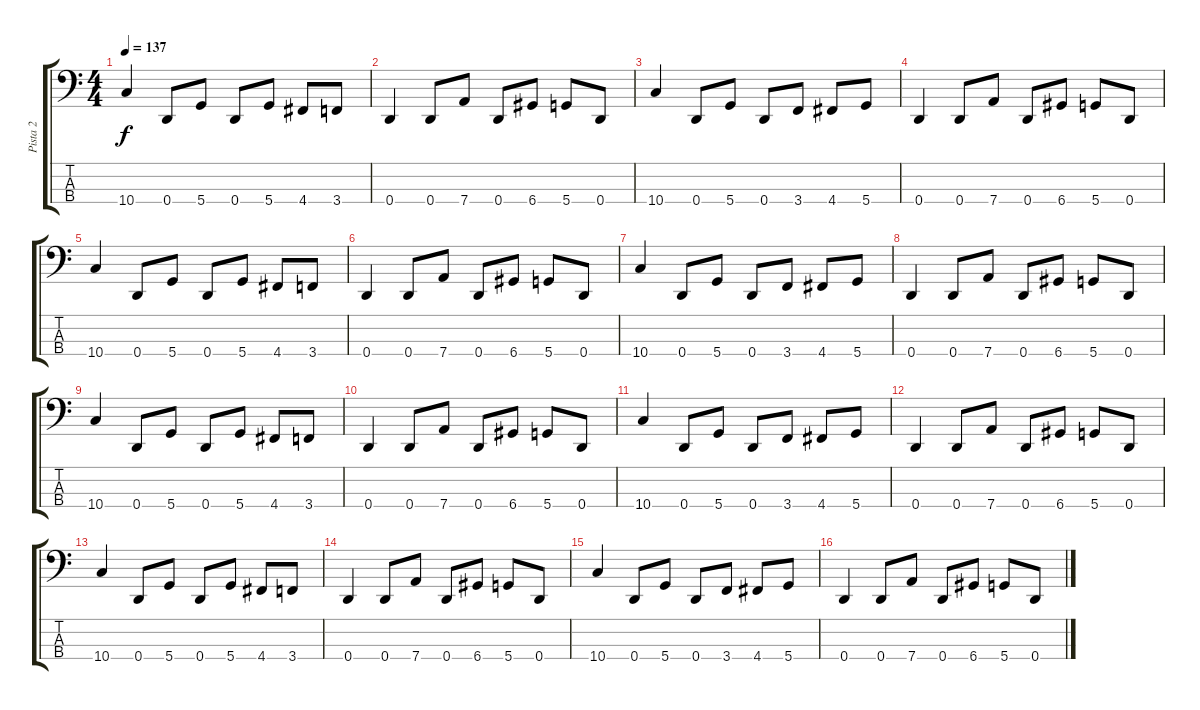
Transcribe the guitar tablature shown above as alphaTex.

\track ("Pista 2" "Pista 2") {instrument electricbassfinger}
\staff {score tabs}
\tuning (G2 D2 A1 D1) {hide}
\ts (4 4)
\tempo 137
\clef f4
\ks c
10.4.4{dy f} 0.4.8 5.4.8 0.4.8 5.4.8 4.4.8 3.4.8 |
0.4.4 0.4.8 7.4.8 0.4.8 6.4.8 5.4.8 0.4.8 |
10.4.4 0.4.8 5.4.8 0.4.8 3.4.8 4.4.8 5.4.8 |
0.4.4 0.4.8 7.4.8 0.4.8 6.4.8 5.4.8 0.4.8 |
10.4.4 0.4.8 5.4.8 0.4.8 5.4.8 4.4.8 3.4.8 |
0.4.4 0.4.8 7.4.8 0.4.8 6.4.8 5.4.8 0.4.8 |
10.4.4 0.4.8 5.4.8 0.4.8 3.4.8 4.4.8 5.4.8 |
0.4.4 0.4.8 7.4.8 0.4.8 6.4.8 5.4.8 0.4.8 |
10.4.4 0.4.8 5.4.8 0.4.8 5.4.8 4.4.8 3.4.8 |
0.4.4 0.4.8 7.4.8 0.4.8 6.4.8 5.4.8 0.4.8 |
10.4.4 0.4.8 5.4.8 0.4.8 3.4.8 4.4.8 5.4.8 |
0.4.4 0.4.8 7.4.8 0.4.8 6.4.8 5.4.8 0.4.8 |
10.4.4 0.4.8 5.4.8 0.4.8 5.4.8 4.4.8 3.4.8 |
0.4.4 0.4.8 7.4.8 0.4.8 6.4.8 5.4.8 0.4.8 |
10.4.4 0.4.8 5.4.8 0.4.8 3.4.8 4.4.8 5.4.8 |
0.4.4 0.4.8 7.4.8 0.4.8 6.4.8 5.4.8 0.4.8
